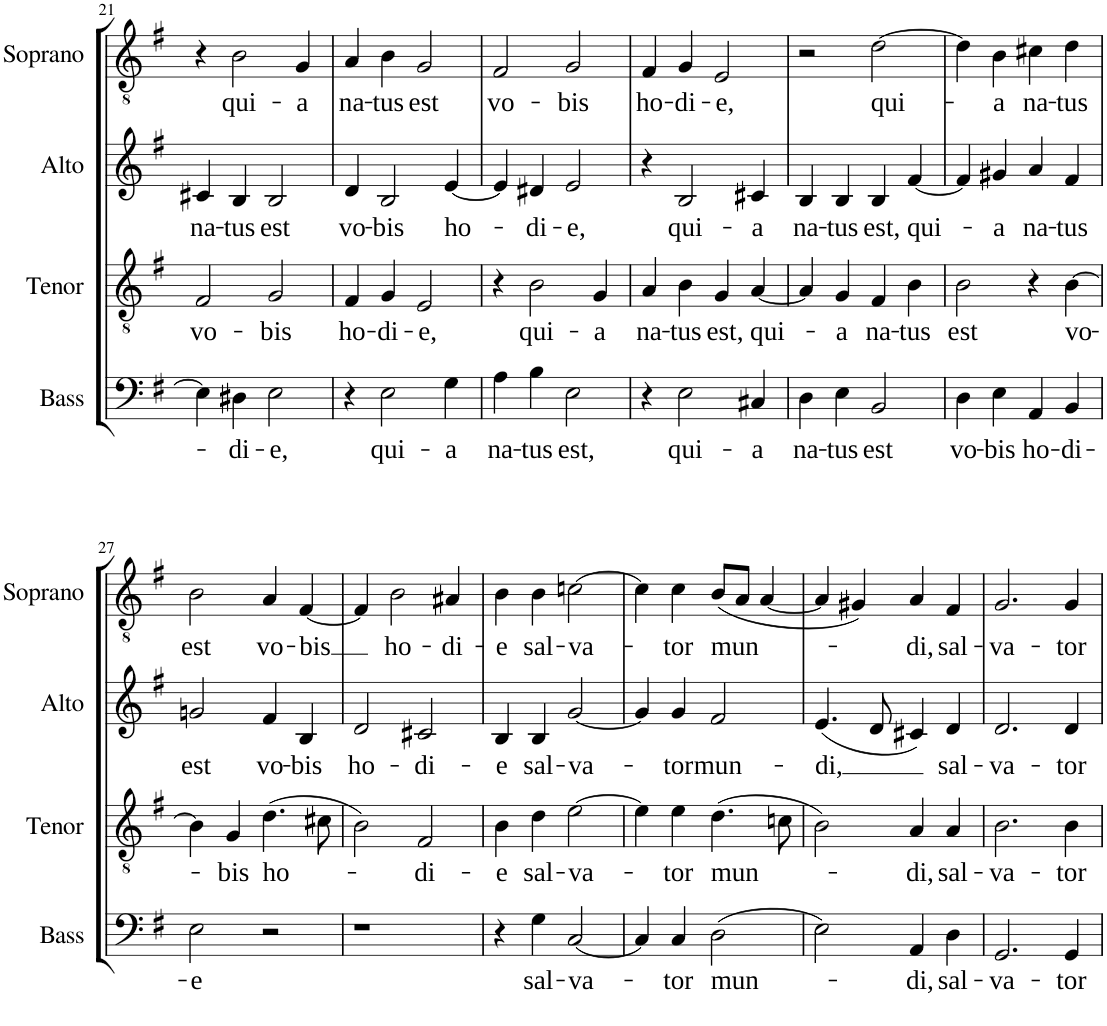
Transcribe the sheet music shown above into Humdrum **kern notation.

**kern	**text	**kern	**text	**kern	**text	**kern	**text
*part4	*part4	*part3	*part3	*part2	*part2	*part1	*part1
*staff4	*staff4	*staff3	*staff3	*staff2	*staff2	*staff1	*staff1
*I"Bass	*	*I"Tenor	*	*I"Alto	*	*I"Soprano	*
*I'Bass	*	*I'Tenor	*	*I'Alto	*	*I'Soprano	*
!!LO:PB:g=z
*clefF4	*	*clefGv2	*	*clefG2	*	*clefGv2	*
*	*	*Trd7c12	*	*	*	*	*
*k[f#]	*	*k[f#]	*	*k[f#]	*	*k[f#]	*
*G:	*	*G:	*	*G:	*	*G:	*
*M4/4	*	*M4/4	*	*M4/4	*	*M4/4	*
*met(c)	*	*met(c)	*	*met(c)	*	*met(c)	*
=21	=21	=21	=21	=21	=21	=21	=21
!	!	!	!LO:LY:b	!	!LO:LY:b	!	!
4E\]	.	2F#/	vo-	4c#X/	na-	4r	.
!	!LO:LY:b	!	!	!	!LO:LY:b	!	!LO:LY:b
4D#X\	-di-	.	.	4B/	-tus	2B\	qui-
!	!LO:LY:b	!	!LO:LY:b	!	!LO:LY:b	!	!
2E\	-e,	2G/	-bis	2B/	est	.	.
!	!	!	!	!	!	!	!LO:LY:b
.	.	.	.	.	.	4G/	-a
=22	=22	=22	=22	=22	=22	=22	=22
!	!	!	!LO:LY:b	!	!LO:LY:b	!	!LO:LY:b
4r	.	4F#/	ho-	4d/	vo-	4A/	na-
!	!LO:LY:b	!	!LO:LY:b	!	!LO:LY:b	!	!LO:LY:b
2E\	qui-	4G/	-di-	2B/	-bis	4B\	-tus
!	!	!	!LO:LY:b	!	!	!	!LO:LY:b
.	.	2E/	-e,	.	.	2G/	est
!	!LO:LY:b	!	!	!	!LO:LY:b	!	!
4G\	-a	.	.	[4e/	ho-	.	.
=23	=23	=23	=23	=23	=23	=23	=23
!	!LO:LY:b	!	!	!	!	!	!LO:LY:b
4A\	na-	4r	.	4e/]	.	2F#/	vo-
!	!LO:LY:b	!	!LO:LY:b	!	!LO:LY:b	!	!
4B\	-tus	2B\	qui-	4d#X/	-di-	.	.
!	!LO:LY:b	!	!	!	!LO:LY:b	!	!LO:LY:b
2E\	est,	.	.	2e/	-e,	2G/	-bis
!	!	!	!LO:LY:b	!	!	!	!
.	.	4G/	-a	.	.	.	.
=24	=24	=24	=24	=24	=24	=24	=24
!	!	!	!LO:LY:b	!	!	!	!LO:LY:b
4r	.	4A/	na-	4r	.	4F#/	ho-
!	!LO:LY:b	!	!LO:LY:b	!	!LO:LY:b	!	!LO:LY:b
2E\	qui-	4B\	-tus	2B/	qui-	4G/	-di-
!	!	!	!LO:LY:b	!	!	!	!LO:LY:b
.	.	4G/	est,	.	.	2E/	-e,
!	!LO:LY:b	!	!LO:LY:b	!	!LO:LY:b	!	!
4C#X/	-a	[4A/	qui-	4c#X/	-a	.	.
=25	=25	=25	=25	=25	=25	=25	=25
!	!LO:LY:b	!	!	!	!LO:LY:b	!	!
4D\	na-	4A/]	.	4B/	na-	2r	.
!	!LO:LY:b	!	!LO:LY:b	!	!LO:LY:b	!	!
4E\	-tus	4G/	-a	4B/	-tus	.	.
!	!LO:LY:b	!	!LO:LY:b	!	!LO:LY:b	!	!LO:LY:b
2BB/	est	4F#/	na-	4B/	est,	[2d\	qui-
!	!	!	!LO:LY:b	!	!LO:LY:b	!	!
.	.	4B\	-tus	[4f#/	qui-	.	.
=26	=26	=26	=26	=26	=26	=26	=26
!	!LO:LY:b	!	!LO:LY:b	!	!	!	!
4D\	vo-	2B\	est	4f#/]	.	4d\]	.
!	!LO:LY:b	!	!	!	!LO:LY:b	!	!LO:LY:b
4E\	-bis	.	.	4g#X/	-a	4B\	-a
!	!LO:LY:b	!	!	!	!LO:LY:b	!	!LO:LY:b
4AA/	ho-	4r	.	4a/	na-	4c#X\	na-
!	!LO:LY:b	!	!LO:LY:b	!	!LO:LY:b	!	!LO:LY:b
4BB/	-di-	[4B\	vo-	4f#/	-tus	4d\	-tus
!!LO:LB:g=z
=27	=27	=27	=27	=27	=27	=27	=27
!	!LO:LY:b	!	!	!	!LO:LY:b	!	!LO:LY:b
2E\	-e	4B\]	.	2gn/	est	2B\	est
!	!	!	!LO:LY:b	!	!	!	!
.	.	4G/	-bis	.	.	.	.
!	!	!	!LO:LY:b	!	!LO:LY:b	!	!LO:LY:b
2r	.	(4.d\	ho-	4f#/	vo-	4A/	vo-
!	!	!	!	!	!LO:LY:b	!	!LO:LY:b
.	.	.	.	4B/	-bis	[4F#/	-bis
.	.	8c#X\	.	.	.	.	.
=28	=28	=28	=28	=28	=28	=28	=28
!	!	!	!	!	!LO:LY:b	!	!
1r	.	2B\)	.	2d/	ho-	4F#/]	.
!	!	!	!	!	!	!	!LO:LY:b
.	.	.	.	.	.	2B\	ho-
!	!	!	!LO:LY:b	!	!LO:LY:b	!	!
.	.	2F#/	-di-	2c#X/	-di-	.	.
!	!	!	!	!	!	!	!LO:LY:b
.	.	.	.	.	.	4A#X/	-di-
=29	=29	=29	=29	=29	=29	=29	=29
!	!	!	!LO:LY:b	!	!LO:LY:b	!	!LO:LY:b
4r	.	4B\	-e	4B/	-e	4B\	-e
!	!LO:LY:b	!	!LO:LY:b	!	!LO:LY:b	!	!LO:LY:b
4G\	sal-	4d\	sal-	4B/	sal-	4B\	sal-
!	!LO:LY:b	!	!LO:LY:b	!	!LO:LY:b	!	!LO:LY:b
[2C/	-va-	[2e\	-va-	[2g/	-va-	[2cn\	-va-
=30	=30	=30	=30	=30	=30	=30	=30
4C/]	.	4e\]	.	4g/]	.	4c\]	.
!	!LO:LY:b	!	!LO:LY:b	!	!LO:LY:b	!	!LO:LY:b
4C/	-tor	4e\	-tor	4g/	-tor	4c\	-tor
!	!LO:LY:b	!	!LO:LY:b	!	!LO:LY:b	!	!LO:LY:b
(2D\	mun-	(4.d\	mun-	2f#/	mun-	(8B/L	mun-
.	.	.	.	.	.	8A/J	.
.	.	.	.	.	.	[4A/	.
.	.	8cn\	.	.	.	.	.
=31	=31	=31	=31	=31	=31	=31	=31
!	!	!	!	!	!LO:LY:b	!	!
2E\)	.	2B\)	.	(4.e/	-di,	4A/]	.
.	.	.	.	.	.	4G#X/)	.
.	.	.	.	8d/	.	.	.
!	!LO:LY:b	!	!LO:LY:b	!	!	!	!LO:LY:b
4AA/	-di,	4A/	-di,	4c#X/)	.	4A/	-di,
!	!LO:LY:b	!	!LO:LY:b	!	!LO:LY:b	!	!LO:LY:b
4D\	sal-	4A/	sal-	4d/	sal-	4F#/	sal-
=32	=32	=32	=32	=32	=32	=32	=32
!	!LO:LY:b	!	!LO:LY:b	!	!LO:LY:b	!	!LO:LY:b
2.GG/	-va-	2.B\	-va-	2.d/	-va-	2.G/	-va-
!	!LO:LY:b	!	!LO:LY:b	!	!LO:LY:b	!	!LO:LY:b
4GG/	-tor	4B\	-tor	4d/	-tor	4G/	-tor
=	=	=	=	=	=	=	=
*-	*-	*-	*-	*-	*-	*-	*-
